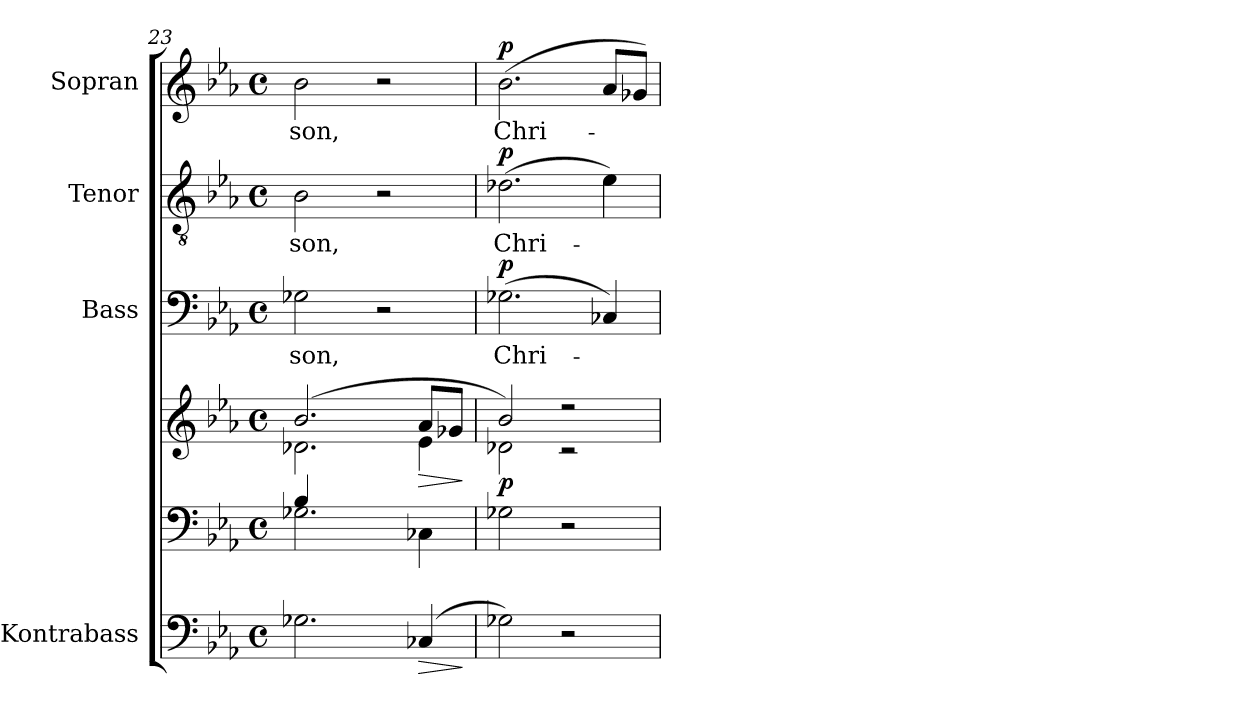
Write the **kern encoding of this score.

**kern	**dynam	**kern	**kern	**dynam	**kern	**text	**dynam	**kern	**text	**dynam	**kern	**text	**dynam
*part5	*part5	*part4	*part4	*part4	*part3	*part3	*part3	*part2	*part2	*part2	*part1	*part1	*part1
*staff6	*staff6	*staff5	*staff4	*staff4/5	*staff3	*staff3	*staff3	*staff2	*staff2	*staff2	*staff1	*staff1	*staff1
*I"Kontrabass	*	*	*	*	*I"Bass	*	*	*I"Tenor	*	*	*I"Sopran	*	*
*I'Kb.	*	*	*	*	*I'B.	*	*	*I'T.	*	*	*I'S.	*	*
*clefF4	*	*clefF4	*clefG2	*	*clefF4	*	*	*clefGv2	*	*	*clefG2	*	*
*ITrd7c12	*	*	*	*	*	*	*	*	*	*	*	*	*
*k[b-e-a-]	*	*k[b-e-a-]	*k[b-e-a-]	*	*k[b-e-a-]	*	*	*k[b-e-a-]	*	*	*k[b-e-a-]	*	*
*E-:	*	*E-:	*E-:	*	*E-:	*	*	*E-:	*	*	*E-:	*	*
*M4/4	*	*M4/4	*M4/4	*	*M4/4	*	*	*M4/4	*	*	*M4/4	*	*
*met(c)	*	*met(c)	*met(c)	*	*met(c)	*	*	*met(c)	*	*	*met(c)	*	*
=23	=23	=23	=23	=23	=23	=23	=23	=23	=23	=23	=23	=23	=23
*	*	*^	*^	*	*	*	*	*	*	*	*	*	*
!	!	!	!	!	!	!	!	!LO:LY:b	!	!	!LO:LY:b	!	!	!LO:LY:b	!
2.GG-X\	.	4B-/	2.G-X\	(2.b-/	2.d-X\	.	2G-X\	-son,	.	2B-\	-son,	.	2b-\	-son,	.
.	.	2.ryy	.	.	.	.	.	.	.	.	.	.	.	.	.
.	.	.	.	.	.	.	2r	.	.	2r	.	.	2r	.	.
!	!LO:HP:b	!	!	!	!	!LO:HP:b	!	!	!	!	!	!	!	!	!
(4CC-X/	>	.	4C-X\	8a-/L	4e-\	>	.	.	.	.	.	.	.	.	.
.	.	.	.	8g-X/J	.	.	.	.	.	.	.	.	.	.	.
*	*	*v	*v	*	*	*	*	*	*	*	*	*	*	*	*
*	*	*	*v	*v	*	*	*	*	*	*	*	*	*	*
.	]	.	.	]	.	.	.	.	.	.	.	.	.
=24	=24	=24	=24	=24	=24	=24	=24	=24	=24	=24	=24	=24	=24
*	*	*	*^	*	*	*	*	*	*	*	*	*	*
!	!	!	!	!	!LO:DY:b	!	!LO:LY:b	!LO:DY:a	!	!LO:LY:b	!LO:DY:a	!	!LO:LY:b	!LO:DY:a
2GG-X\)	.	2G-X\	2b-/)	2d-X\	p	(>2.G-X\	Chri-	p	(>2.d-X\	Chri-	p	(>2.b-\	Chri-	p
2r	.	2r	2r	2r	.	.	.	.	.	.	.	.	.	.
.	.	.	.	.	.	4C-X/)	.	.	4e-\)	.	.	8a-/L	.	.
.	.	.	.	.	.	.	.	.	.	.	.	8g-X/J)	.	.
*	*	*	*v	*v	*	*	*	*	*	*	*	*	*	*
=	=	=	=	=	=	=	=	=	=	=	=	=	=
*-	*-	*-	*-	*-	*-	*-	*-	*-	*-	*-	*-	*-	*-
